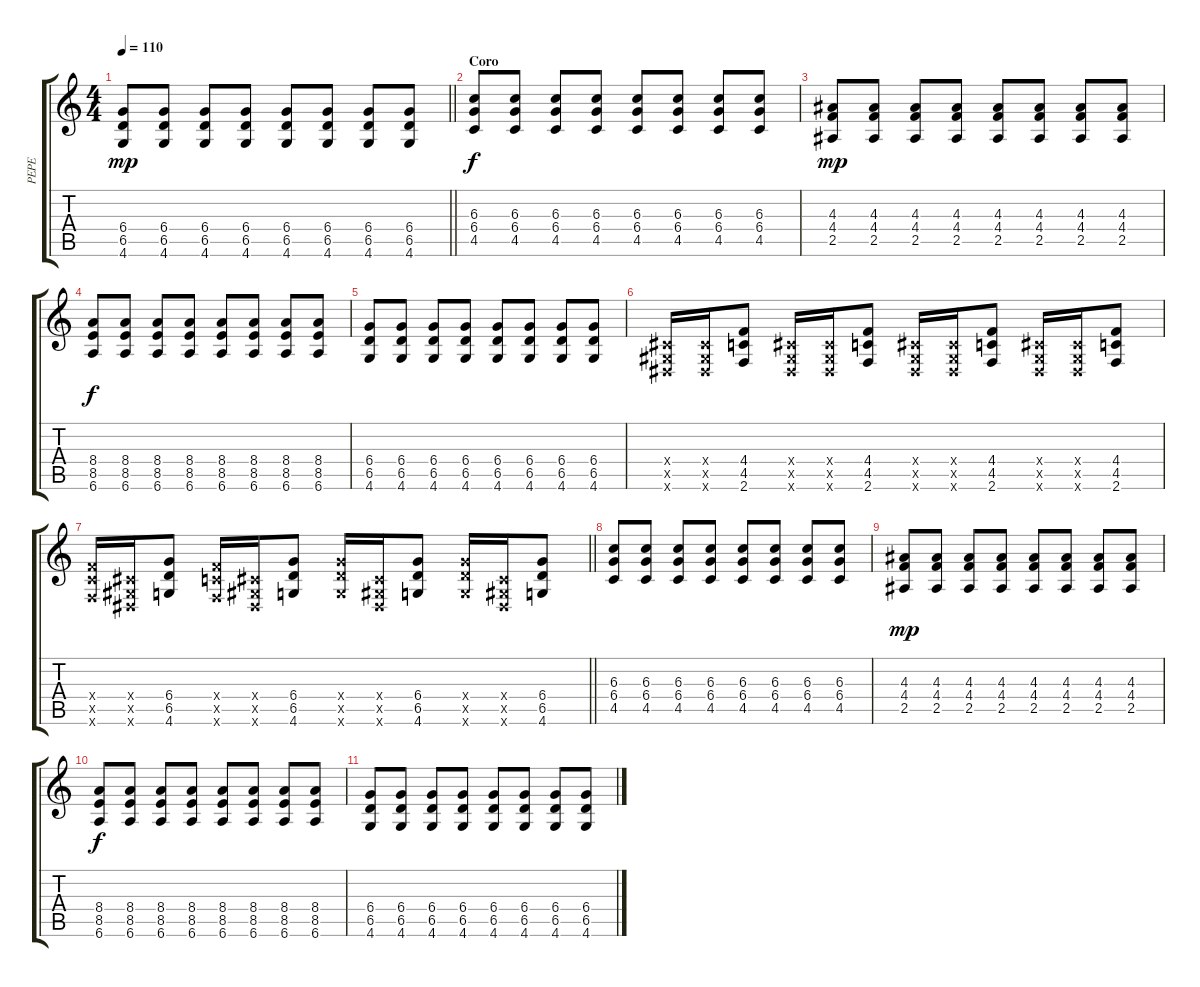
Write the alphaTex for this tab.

\track ("PEPE" "PEPE") {instrument distortionguitar}
\staff {score tabs}
\tuning (Eb4 Bb3 Gb3 Db3 Ab2 Eb2) {hide}
\ts (4 4)
\tempo 110
\clef g2
\barLineRight lightlight
\ks c
(6.4 6.5 4.6).8{dy mp} (6.4 6.5 4.6).8 (6.4 6.5 4.6).8 (6.4 6.5 4.6).8 (6.4 6.5 4.6).8 (6.4 6.5 4.6).8 (6.4 6.5 4.6).8 (6.4 6.5 4.6).8 |
\section ("" "Coro")
(6.3 6.4 4.5).8{dy f} (6.3 6.4 4.5).8 (6.3 6.4 4.5).8 (6.3 6.4 4.5).8 (6.3 6.4 4.5).8 (6.3 6.4 4.5).8 (6.3 6.4 4.5).8 (6.3 6.4 4.5).8 |
(4.3 4.4 2.5).8{dy mp} (4.3 4.4 2.5).8 (4.3 4.4 2.5).8 (4.3 4.4 2.5).8 (4.3 4.4 2.5).8 (4.3 4.4 2.5).8 (4.3 4.4 2.5).8 (4.3 4.4 2.5).8 |
(8.4 8.5 6.6).8{dy f} (8.4 8.5 6.6).8 (8.4 8.5 6.6).8 (8.4 8.5 6.6).8 (8.4 8.5 6.6).8 (8.4 8.5 6.6).8 (8.4 8.5 6.6).8 (8.4 8.5 6.6).8 |
(6.4 6.5 4.6).8 (6.4 6.5 4.6).8 (6.4 6.5 4.6).8 (6.4 6.5 4.6).8 (6.4 6.5 4.6).8 (6.4 6.5 4.6).8 (6.4 6.5 4.6).8 (6.4 6.5 4.6).8 |
(0.4{x} 0.5{x} 0.6{x}).16 (0.4{x} 0.5{x} 0.6{x}).16 (4.4 4.5 2.6).8 (0.4{x} 0.5{x} 0.6{x}).16 (0.4{x} 0.5{x} 0.6{x}).16 (4.4 4.5 2.6).8 (0.4{x} 0.5{x} 0.6{x}).16 (0.4{x} 0.5{x} 0.6{x}).16 (4.4 4.5 2.6).8 (0.4{x} 0.5{x} 0.6{x}).16 (0.4{x} 0.5{x} 0.6{x}).16 (4.4 4.5 2.6).8 |
\barLineRight lightlight
(4.4{x} 4.5{x} 2.6{x}).16 (0.4{x} 0.5{x} 0.6{x}).16 (6.4 6.5 4.6).8 (4.4{x} 4.5{x} 2.6{x}).16 (0.4{x} 0.5{x} 0.6{x}).16 (6.4 6.5 4.6).8 (6.4{x} 6.5{x} 4.6{x}).16 (0.4{x} 0.5{x} 0.6{x}).16 (6.4 6.5 4.6).8 (6.4{x} 6.5{x} 4.6{x}).16 (0.4{x} 0.5{x} 0.6{x}).16 (6.4 6.5 4.6).8 |
(6.3 6.4 4.5).8 (6.3 6.4 4.5).8 (6.3 6.4 4.5).8 (6.3 6.4 4.5).8 (6.3 6.4 4.5).8 (6.3 6.4 4.5).8 (6.3 6.4 4.5).8 (6.3 6.4 4.5).8 |
(4.3 4.4 2.5).8{dy mp} (4.3 4.4 2.5).8 (4.3 4.4 2.5).8 (4.3 4.4 2.5).8 (4.3 4.4 2.5).8 (4.3 4.4 2.5).8 (4.3 4.4 2.5).8 (4.3 4.4 2.5).8 |
(8.4 8.5 6.6).8{dy f} (8.4 8.5 6.6).8 (8.4 8.5 6.6).8 (8.4 8.5 6.6).8 (8.4 8.5 6.6).8 (8.4 8.5 6.6).8 (8.4 8.5 6.6).8 (8.4 8.5 6.6).8 |
(6.4 6.5 4.6).8 (6.4 6.5 4.6).8 (6.4 6.5 4.6).8 (6.4 6.5 4.6).8 (6.4 6.5 4.6).8 (6.4 6.5 4.6).8 (6.4 6.5 4.6).8 (6.4 6.5 4.6).8
